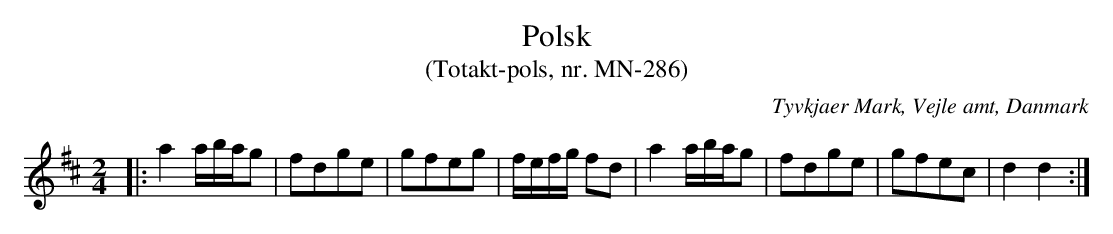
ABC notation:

X:1
T:Polsk
T:(Totakt-pols, nr. MN-286)
O:Tyvkjaer Mark, Vejle amt, Danmark
M:2/4
L:1/8
K:D
|: a2 a/b/a/g | fdge | gfeg | f/e/f/g/ fd | a2 a/b/a/g | fdge | gfec | d2 d2 :|
|: :|
